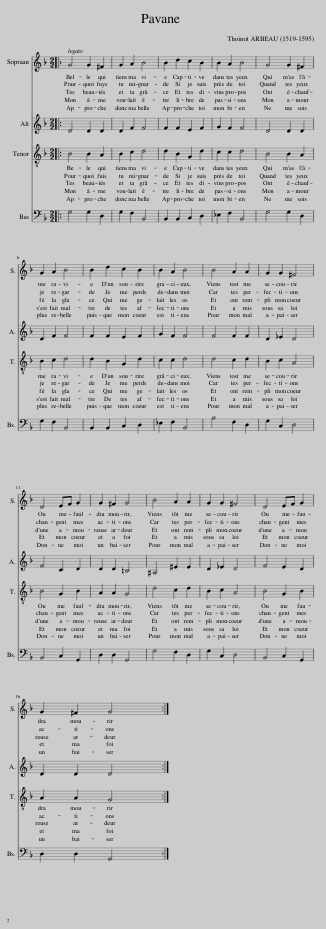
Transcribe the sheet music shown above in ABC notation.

X:1
%%score 1 2 3 4
L:1/8
Q:1/4=100
M:2/2
I:linebreak $
K:F
V:1 treble
V:2 treble
V:3 treble-8
V:4 bass
V:1
|: G4 G2 ^F2 | G2 A2 B4 | B2 d2 c2 B2 | B2 A2 B4 | G4 G2 ^F2 |$ %5
 G2 A2 B4 | B2 d2 c2 B2 | B2 A2 B4 | B4 A2 A2 | G2 G2 ^F4 |$ %10
 D4 EF G2 | G2 ^F2 G4 | B4 A2 A2 | G2 G2 ^F4 | D4 EF G2 |$ %15
 G2 ^F2 G4 :| %16
V:2
|: D4 D2 D2 | D2 F2 F4 | F2 F2 E2 F2 | G2 F2 F4 | D4 D2 D2 |$ %5
 D2 F2 F4 | F2 F2 E2 F2 | G2 F2 F4 | F4 F2 F2 | D2 _E2 D4 |$ %10
 F4 C2 D2 | D2 D2 =B,4 | ^A,4 ^E2 E2 | D2 _E2 D4 | F4 E2 D2 |$ %15
 D2 D2 D4 :| %16
V:3
|: B4 B2 A2 | B2 c2 d4 | d2 B2 G2 d2 | c2 c2 d4 | B4 B2 A2 |$ %5
 B2 c2 d4 | d2 B2 G2 d2 | c2 c2 d4 | d4 c2 d2 | B2 c2 A4 |$ %10
 B4 G2 B2 | A2 A2 G4 | d4 c2 d2 | B2 c2 A4 | B4 G2 B2 |$ %15
 A2 A2 G4 :| %16
V:4
|: G,4 G,2 D,2 | G,2 F,2 B,,4 | B,,2 B,,2 C,2 D,2 | _E,2 F,2 B,,4 | G,4 G,2 D,2 |$ %5
 G,2 F,2 B,,4 | B,,2 B,,2 C,2 D,2 | _E,2 F,2 B,,4 | B,4 F,2 D,2 | G,2 C,2 D,4 |$ %10
 B,,4 C,2 G,,2 | D,2 D,2 G,,4 | G,4 F,2 D,2 | G,2 C,2 D,4 | B,,4 C,2 G,,2 |$ %15
 D,2 D,2 G,,4 :| %16
